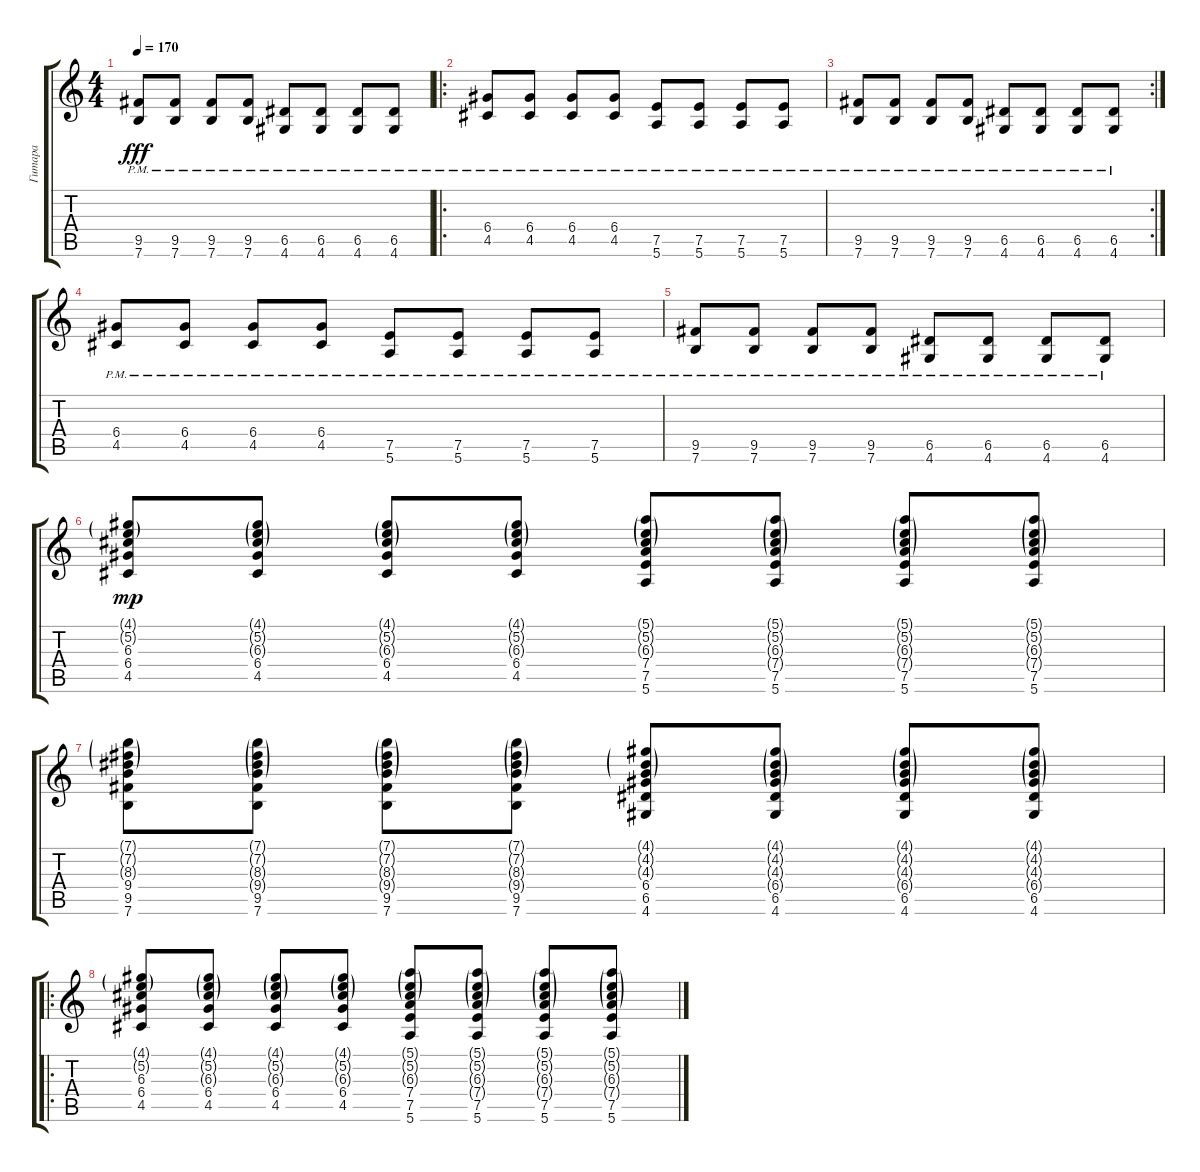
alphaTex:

\track ("Гитара" "Гитара") {instrument distortionguitar}
\staff {score tabs}
\tuning (E4 B3 G3 D3 A2 E2) {hide}
\ts (4 4)
\tempo 170
\clef g2
\ks c
(9.5{pm} 7.6{pm}).8{dy fff} (9.5{pm} 7.6{pm}).8 (9.5{pm} 7.6{pm}).8 (9.5{pm} 7.6{pm}).8 (6.5{pm} 4.6{pm}).8 (6.5{pm} 4.6{pm}).8 (6.5{pm} 4.6{pm}).8 (6.5{pm} 4.6{pm}).8 |
\ro
(6.4{pm} 4.5{pm}).8 (6.4{pm} 4.5{pm}).8 (6.4{pm} 4.5{pm}).8 (6.4{pm} 4.5{pm}).8 (7.5{pm} 5.6{pm}).8 (7.5{pm} 5.6{pm}).8 (7.5{pm} 5.6{pm}).8 (7.5{pm} 5.6{pm}).8 |
\rc 2
(9.5{pm} 7.6{pm}).8 (9.5{pm} 7.6{pm}).8 (9.5{pm} 7.6{pm}).8 (9.5{pm} 7.6{pm}).8 (6.5{pm} 4.6{pm}).8 (6.5{pm} 4.6{pm}).8 (6.5{pm} 4.6{pm}).8 (6.5{pm} 4.6{pm}).8 |
(6.4{pm} 4.5{pm}).8 (6.4{pm} 4.5{pm}).8 (6.4{pm} 4.5{pm}).8 (6.4{pm} 4.5{pm}).8 (7.5{pm} 5.6{pm}).8 (7.5{pm} 5.6{pm}).8 (7.5{pm} 5.6{pm}).8 (7.5{pm} 5.6{pm}).8 |
(9.5{pm} 7.6{pm}).8 (9.5{pm} 7.6{pm}).8 (9.5{pm} 7.6{pm}).8 (9.5{pm} 7.6{pm}).8 (6.5{pm} 4.6{pm}).8 (6.5{pm} 4.6{pm}).8 (6.5{pm} 4.6{pm}).8 (6.5{pm} 4.6{pm}).8 |
(4.1{g} 5.2{g} 6.3 6.4 4.5).8{dy mp} (4.1{g} 5.2{g} 6.3{g} 6.4 4.5).8 (4.1{g} 5.2{g} 6.3{g} 6.4 4.5).8 (4.1{g} 5.2{g} 6.3{g} 6.4 4.5).8 (5.1{g} 5.2{g} 6.3{g} 7.4 7.5 5.6).8 (5.1{g} 5.2{g} 6.3{g} 7.4{g} 7.5 5.6).8 (5.1{g} 5.2{g} 6.3{g} 7.4{g} 7.5 5.6).8 (5.1{g} 5.2{g} 6.3{g} 7.4{g} 7.5 5.6).8 |
(7.1{g} 7.2{g} 8.3{g} 9.4 9.5 7.6).8 (7.1{g} 7.2{g} 8.3{g} 9.4{g} 9.5 7.6).8 (7.1{g} 7.2{g} 8.3{g} 9.4{g} 9.5 7.6).8 (7.1{g} 7.2{g} 8.3{g} 9.4{g} 9.5 7.6).8 (4.1{g} 4.2{g} 4.3{g} 6.4 6.5 4.6).8 (4.1{g} 4.2{g} 4.3{g} 6.4{g} 6.5 4.6).8 (4.1{g} 4.2{g} 4.3{g} 6.4{g} 6.5 4.6).8 (4.1{g} 4.2{g} 4.3{g} 6.4{g} 6.5 4.6).8 |
\ro
(4.1{g} 5.2{g} 6.3 6.4 4.5).8 (4.1{g} 5.2{g} 6.3{g} 6.4 4.5).8 (4.1{g} 5.2{g} 6.3{g} 6.4 4.5).8 (4.1{g} 5.2{g} 6.3{g} 6.4 4.5).8 (5.1{g} 5.2{g} 6.3{g} 7.4 7.5 5.6).8 (5.1{g} 5.2{g} 6.3{g} 7.4{g} 7.5 5.6).8 (5.1{g} 5.2{g} 6.3{g} 7.4{g} 7.5 5.6).8 (5.1{g} 5.2{g} 6.3{g} 7.4{g} 7.5 5.6).8
